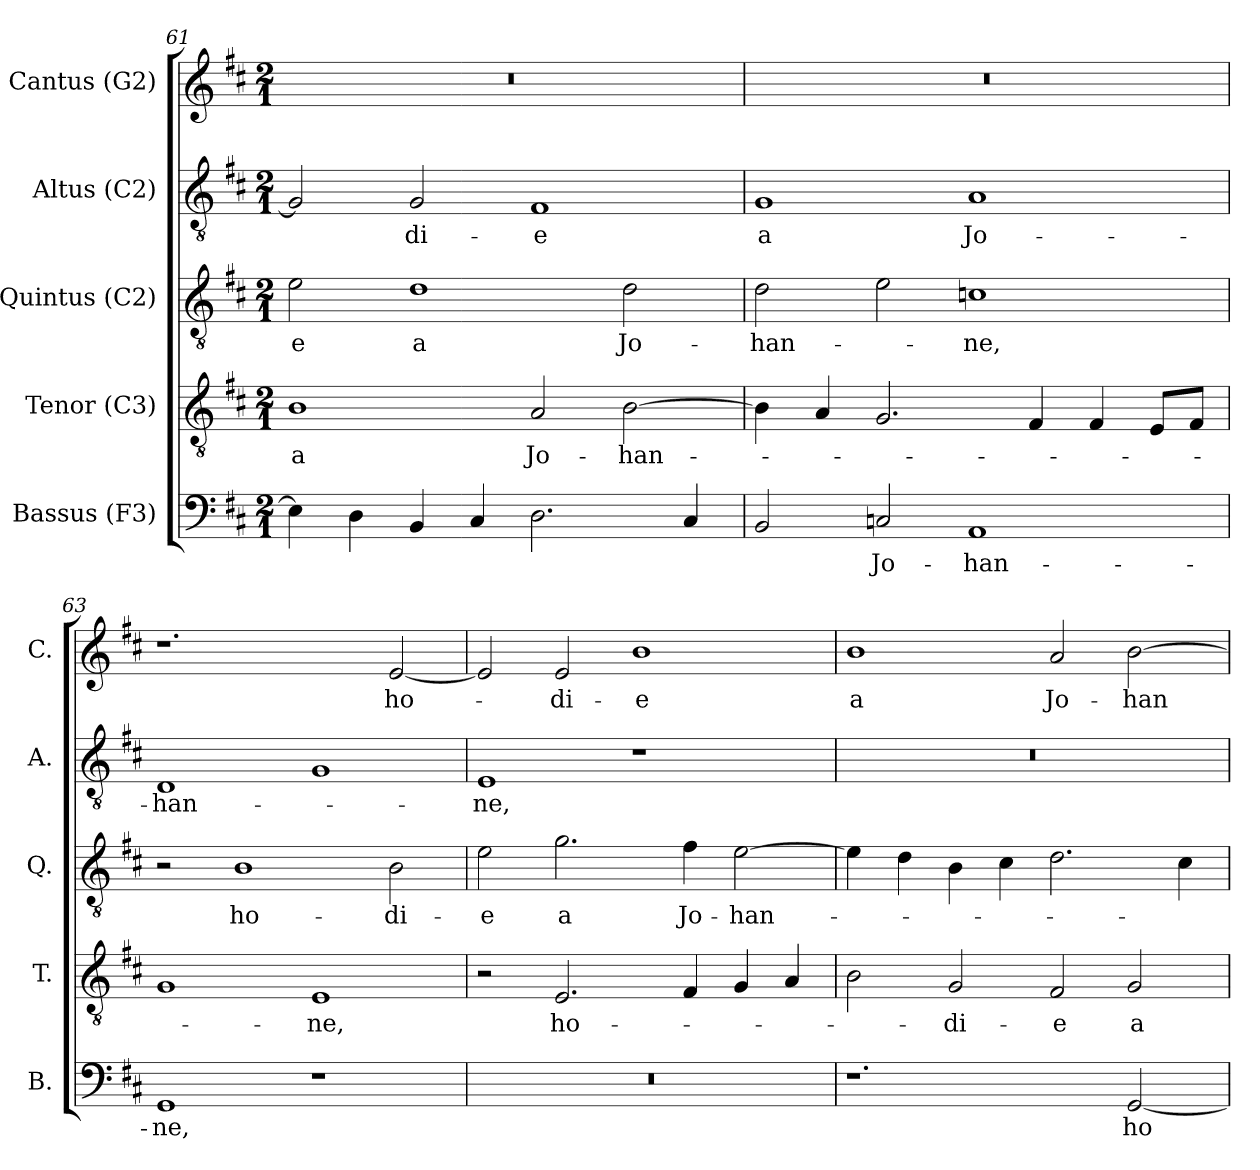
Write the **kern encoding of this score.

**kern	**text	**kern	**text	**kern	**text	**kern	**text	**kern	**text
*part5	*part5	*part4	*part4	*part3	*part3	*part2	*part2	*part1	*part1
*staff5	*staff5	*staff4	*staff4	*staff3	*staff3	*staff2	*staff2	*staff1	*staff1
*I"Bassus (F3)	*	*I"Tenor (C3)	*	*I"Quintus (C2)	*	*I"Altus (C2)	*	*I"Cantus (G2)	*
*I'B.	*	*I'T.	*	*I'Q.	*	*I'A.	*	*I'C.	*
*clefF4	*	*clefGv2	*	*clefGv2	*	*clefGv2	*	*clefG2	*
*	*	*ITrd7c12	*	*ITrd7c12	*	*ITrd7c12	*	*	*
*k[f#c#]	*	*k[f#c#]	*	*k[f#c#]	*	*k[f#c#]	*	*k[f#c#]	*
*D:	*	*D:	*	*D:	*	*D:	*	*D:	*
*M2/1	*	*M2/1	*	*M2/1	*	*M2/1	*	*M2/1	*
=61	=61	=61	=61	=61	=61	=61	=61	=61	=61
!	!	!	!LO:LY:b:color=#000000	!	!	!	!	!	!
!	!	!	!	!	!LO:LY:b:color=#000000	!	!	!LO:N:vis=1	!
4Ei\]	.	1BBi	a	2Ei\	-e	2GGi/]	.	0r	.
4Di\	.	.	.	.	.	.	.	.	.
!	!	!	!	!	!LO:LY:b:color=#000000	!	!	!	!
!	!	!	!	!	!	!	!LO:LY:b:color=#000000	!	!
4BBi/	.	.	.	1Di	a	2GGi/	-di-	.	.
4C#i/	.	.	.	.	.	.	.	.	.
!	!	!	!LO:LY:b:color=#000000	!	!	!	!	!	!
!	!	!	!	!	!	!	!LO:LY:b:color=#000000	!	!
2.Di\	.	2AAi/	Jo-	.	.	1FF#i	-e	.	.
!	!	!	!LO:LY:b:color=#000000	!	!	!	!	!	!
!	!	!	!	!	!LO:LY:b:color=#000000	!	!	!	!
.	.	[2BBi\	-han-	2Di\	Jo-	.	.	.	.
4C#i/	.	.	.	.	.	.	.	.	.
!!LO:PB:g=z
=62	=62	=62	=62	=62	=62	=62	=62	=62	=62
!	!	!	!	!	!LO:LY:b:color=#000000	!	!	!	!
!	!	!	!	!	!	!	!LO:LY:b:color=#000000	!LO:N:vis=1	!
2BBi/	.	4BBi\]	.	2Di\	-han-	1GGi	a	0r	.
.	.	4AAi/	.	.	.	.	.	.	.
!	!LO:LY:b:color=#000000	!	!	!	!	!	!	!	!
2Cni/	Jo-	2.GGi/	.	2Ei\	.	.	.	.	.
!	!LO:LY:b:color=#000000	!	!	!	!	!	!	!	!
!	!	!	!	!	!LO:LY:b:color=#000000	!	!	!	!
!	!	!	!	!	!	!	!LO:LY:b:color=#000000	!	!
1AAi	-han-	.	.	1Cni	-ne,	1AAi	Jo-	.	.
.	.	4FF#i/	.	.	.	.	.	.	.
.	.	4FF#i/	.	.	.	.	.	.	.
.	.	8EEi/L	.	.	.	.	.	.	.
.	.	8FF#i/J	.	.	.	.	.	.	.
=63	=63	=63	=63	=63	=63	=63	=63	=63	=63
!	!LO:LY:b:color=#000000	!	!	!	!	!	!	!	!
!	!	!	!	!	!	!	!LO:LY:b:color=#000000	!	!
1GGi	-ne,	1GGi	.	2r	.	1DDi	-han-	1.r	.
!	!	!	!	!	!LO:LY:b:color=#000000	!	!	!	!
.	.	.	.	1BBi	ho-	.	.	.	.
!	!	!	!LO:LY:b:color=#000000	!	!	!	!	!	!
1r	.	1EEi	-ne,	.	.	1GGi	.	.	.
!	!	!	!	!	!LO:LY:b:color=#000000	!	!	!	!
!	!	!	!	!	!	!	!	!	!LO:LY:b:color=#000000
.	.	.	.	2BBi\	-di-	.	.	[2ei/	ho-
=64	=64	=64	=64	=64	=64	=64	=64	=64	=64
!LO:N:vis=1	!	!	!	!	!	!	!	!	!
!	!	!	!	!	!LO:LY:b:color=#000000	!	!	!	!
!	!	!	!	!	!	!	!LO:LY:b:color=#000000	!	!
0r	.	2r	.	2Ei\	-e	1EEi	-ne,	2ei/]	.
!	!	!	!LO:LY:b:color=#000000	!	!	!	!	!	!
!	!	!	!	!	!LO:LY:b:color=#000000	!	!	!	!
!	!	!	!	!	!	!	!	!	!LO:LY:b:color=#000000
.	.	2.EEi/	ho-	2.Gi\	a	.	.	2ei/	-di-
!	!	!	!	!	!	!	!	!	!LO:LY:b:color=#000000
.	.	.	.	.	.	1r	.	1bi	-e
!	!	!	!	!	!LO:LY:b:color=#000000	!	!	!	!
.	.	4FF#i/	.	4F#i\	Jo-	.	.	.	.
!	!	!	!	!	!LO:LY:b:color=#000000	!	!	!	!
.	.	4GGi/	.	[2Ei\	-han-	.	.	.	.
.	.	4AAi/	.	.	.	.	.	.	.
=65	=65	=65	=65	=65	=65	=65	=65	=65	=65
!	!	!	!	!	!	!LO:N:vis=1	!	!	!
!	!	!	!	!	!	!	!	!	!LO:LY:b:color=#000000
1.r	.	2BBi\	.	4Ei\]	.	0r	.	1bi	a
.	.	.	.	4Di\	.	.	.	.	.
!	!	!	!LO:LY:b:color=#000000	!	!	!	!	!	!
.	.	2GGi/	-di-	4BBi\	.	.	.	.	.
.	.	.	.	4C#i\	.	.	.	.	.
!	!	!	!LO:LY:b:color=#000000	!	!	!	!	!	!
!	!	!	!	!	!	!	!	!	!LO:LY:b:color=#000000
.	.	2FF#i/	-e	2.Di\	.	.	.	2ai/	Jo-
!	!LO:LY:b:color=#000000	!	!	!	!	!	!	!	!
!	!	!	!LO:LY:b:color=#000000	!	!	!	!	!	!
!	!	!	!	!	!	!	!	!	!LO:LY:b:color=#000000
[2GGi/	ho-	2GGi/	a	.	.	.	.	[2bi\	-han-
.	.	.	.	4C#i\	.	.	.	.	.
=	=	=	=	=	=	=	=	=	=
*-	*-	*-	*-	*-	*-	*-	*-	*-	*-
